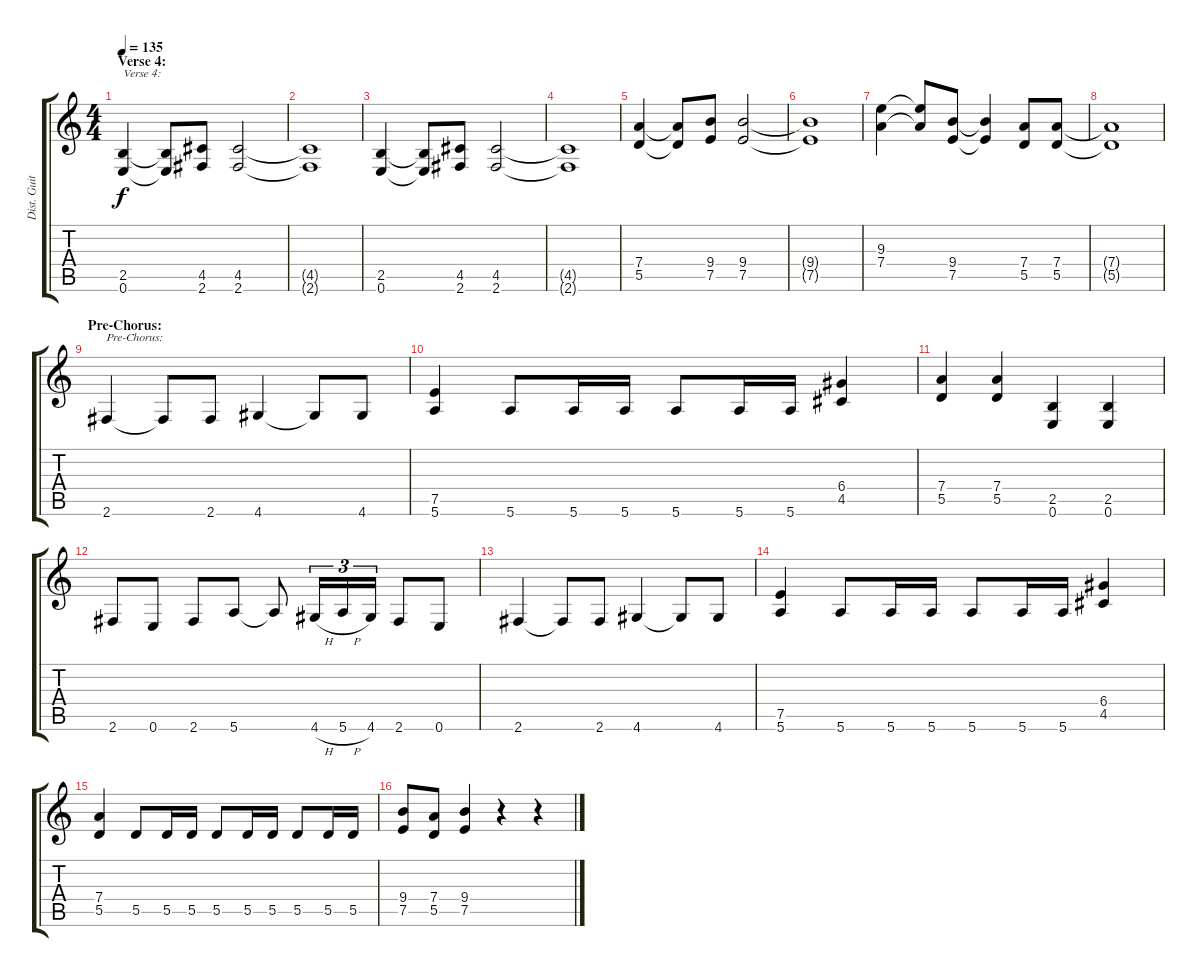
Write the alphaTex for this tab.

\track ("Dist. Guitar 1" "Dist. Guit") {instrument distortionguitar}
\staff {score tabs}
\tuning (E4 B3 G3 D3 A2 E2) {hide}
\ts (4 4)
\section ("" "Verse 4:")
\tempo 135
\clef g2
\ks c
(2.5 0.6).4{txt "Verse 4:" dy f} (2.5{t} 0.6{t}).8 (4.5 2.6).8 (4.5 2.6).2 |
(4.5{t} 2.6{t}).1 |
(2.5 0.6).4 (2.5{t} 0.6{t}).8 (4.5 2.6).8 (4.5 2.6).2 |
(4.5{t} 2.6{t}).1 |
(7.4 5.5).4 (7.4{t} 5.5{t}).8 (9.4 7.5).8 (9.4 7.5).2 |
(9.4{t} 7.5{t}).1 |
(9.3 7.4).4 (9.3{t} 7.4{t}).8 (9.4 7.5).8 (9.4{t} 7.5{t}).4 (7.4 5.5).8 (7.4 5.5).8 |
(7.4{t} 5.5{t}).1 |
\section ("" "Pre-Chorus:")
2.6.4{txt "Pre-Chorus:"} 2.6{t}.8 2.6.8 4.6.4 4.6{t}.8 4.6.8 |
(7.5 5.6).4 5.6.8 5.6.16 5.6.16 5.6.8 5.6.16 5.6.16 (6.4 4.5).4 |
(7.4 5.5).4 (7.4 5.5).4 (2.5 0.6).4 (2.5 0.6).4 |
2.6.8 0.6.8 2.6.8 5.6.8 5.6{t}.8 4.6{h}.16{tu (3 2)} 5.6{h}.16{tu (3 2)} 4.6.16{tu (3 2)} 2.6.8 0.6.8 |
2.6.4 2.6{t}.8 2.6.8 4.6.4 4.6{t}.8 4.6.8 |
(7.5 5.6).4 5.6.8 5.6.16 5.6.16 5.6.8 5.6.16 5.6.16 (6.4 4.5).4 |
(7.4 5.5).4 5.5.8 5.5.16 5.5.16 5.5.8 5.5.16 5.5.16 5.5.8 5.5.16 5.5.16 |
(9.4 7.5).8 (7.4 5.5).8 (9.4 7.5).4 r.4 r.4
